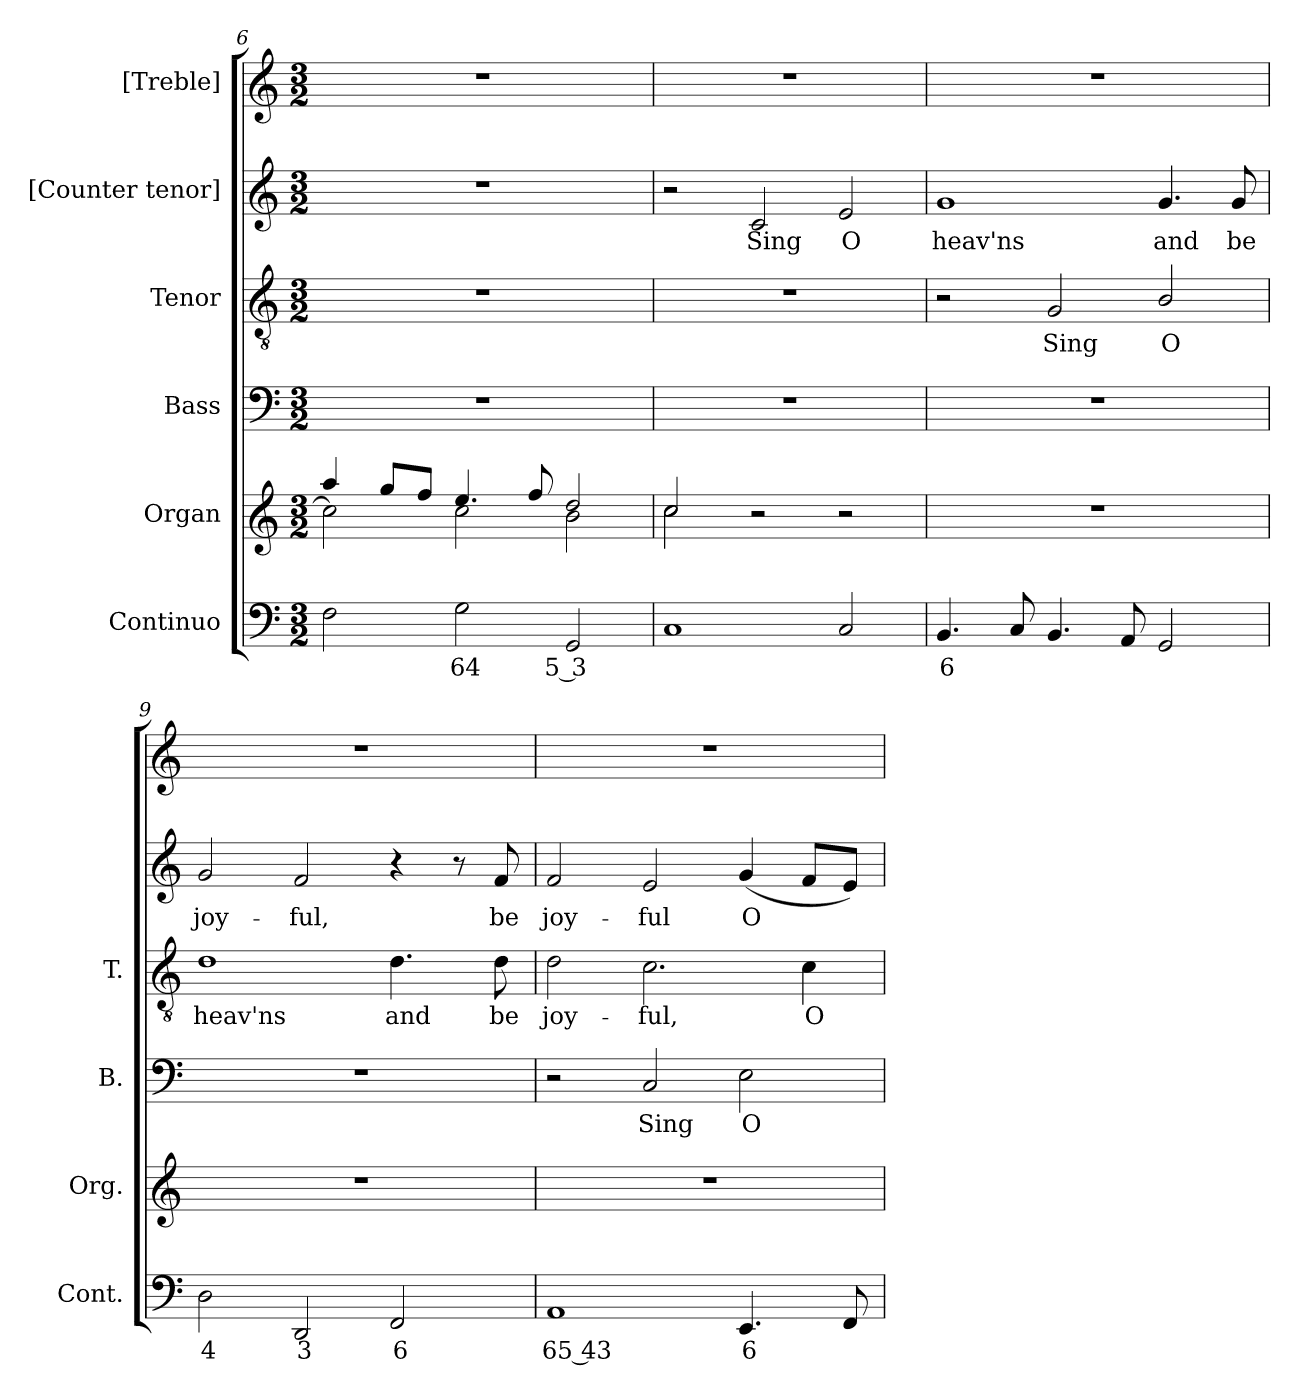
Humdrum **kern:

**kern	**text	**kern	**kern	**text	**kern	**text	**kern	**text	**kern
*part6	*part6	*part5	*part4	*part4	*part3	*part3	*part2	*part2	*part1
*staff6	*staff6	*staff5	*staff4	*staff4	*staff3	*staff3	*staff2	*staff2	*staff1
*I"Continuo	*	*I"Organ	*I"Bass	*	*I"Tenor	*	*I"[Counter tenor]	*	*I"[Treble]
*I'Cont.	*	*I'Org.	*I'B.	*	*I'T.	*	*	*	*
*clefF4	*	*clefG2	*clefF4	*	*clefGv2	*	*clefG2	*	*clefG2
*	*	*	*	*	*ITrd7c12	*	*	*	*
*k[]	*	*k[]	*k[]	*	*k[]	*	*k[]	*	*k[]
*C:	*	*C:	*C:	*	*C:	*	*C:	*	*C:
*M3/2	*	*M3/2	*M3/2	*	*M3/2	*	*M3/2	*	*M3/2
=6	=6	=6	=6	=6	=6	=6	=6	=6	=6
*	*	*^	*	*	*	*	*	*	*
!	!	!	!	!LO:N:vis=1	!	!LO:N:vis=1	!	!LO:N:vis=1	!	!LO:N:vis=1
2Fi\	.	4aai/	2cci\]	1.r	.	1.r	.	1.r	.	1.r
.	.	8ggi/L	.	.	.	.	.	.	.	.
.	.	8ffi/J	.	.	.	.	.	.	.	.
!	!LO:LY:b:color=#000000	!	!	!	!	!	!	!	!	!
2Gi\	64	4.eei/	2cci\	.	.	.	.	.	.	.
.	.	8ffi/	.	.	.	.	.	.	.	.
!	!LO:LY:b:color=#000000	!	!	!	!	!	!	!	!	!
2GGi/	5 3	2ddi/	2bi\	.	.	.	.	.	.	.
!!LO:LB:g=z
=7	=7	=7	=7	=7	=7	=7	=7	=7	=7	=7
!	!	!	!	!LO:N:vis=1	!	!LO:N:vis=1	!	!	!	!LO:N:vis=1
1Ci	.	2cci/	2cci\	1.r	.	1.r	.	2r	.	1.r
!	!	!	!	!	!	!	!	!	!LO:LY:b:color=#000000	!
.	.	2r	2ryy	.	.	.	.	2ci/	Sing	.
!	!	!	!	!	!	!	!	!	!LO:LY:b:color=#000000	!
2Ci/	.	2r	2ryy	.	.	.	.	2ei/	O	.
*	*	*v	*v	*	*	*	*	*	*	*
=8	=8	=8	=8	=8	=8	=8	=8	=8	=8
*	*	*^	*	*	*	*	*	*	*
!	!LO:LY:b:color=#000000	!LO:N:vis=1	!	!LO:N:vis=1	!	!	!	!	!	!
*	*	*v	*v	*	*	*	*	*	*	*
*	*	*^	*	*	*	*	*	*	*
!	!	!	!	!	!	!	!	!	!LO:LY:b:color=#000000	!LO:N:vis=1
*	*	*v	*v	*	*	*	*	*	*	*
4.BBi/	6	1.r	1.r	.	2r	.	1gi	heav'ns	1.r
8Ci/	.	.	.	.	.	.	.	.	.
!	!	!	!	!	!	!LO:LY:b:color=#000000	!	!	!
4.BBi/	.	.	.	.	2GGi/	Sing	.	.	.
8AAi/	.	.	.	.	.	.	.	.	.
!	!	!	!	!	!	!LO:LY:b:color=#000000	!	!	!
!	!	!	!	!	!	!	!	!LO:LY:b:color=#000000	!
2GGi/	.	.	.	.	2BBi/	O	4.gi/	and	.
!	!	!	!	!	!	!	!	!LO:LY:b:color=#000000	!
.	.	.	.	.	.	.	8gi/	be	.
=9	=9	=9	=9	=9	=9	=9	=9	=9	=9
!	!LO:LY:b:color=#000000	!LO:N:vis=1	!LO:N:vis=1	!	!	!	!	!	!
!	!	!	!	!	!	!LO:LY:b:color=#000000	!	!	!
!	!	!	!	!	!	!	!	!LO:LY:b:color=#000000	!LO:N:vis=1
2Di\	4	1.r	1.r	.	1Di	heav'ns	2gi/	joy-	1.r
!	!LO:LY:b:color=#000000	!	!	!	!	!	!	!	!
!	!	!	!	!	!	!	!	!LO:LY:b:color=#000000	!
2DDi/	3	.	.	.	.	.	2fi/	-ful,	.
!	!LO:LY:b:color=#000000	!	!	!	!	!	!	!	!
!	!	!	!	!	!	!LO:LY:b:color=#000000	!	!	!
2FFi/	6	.	.	.	4.Di\	and	4r	.	.
.	.	.	.	.	.	.	8r	.	.
!	!	!	!	!	!	!LO:LY:b:color=#000000	!	!	!
!	!	!	!	!	!	!	!	!LO:LY:b:color=#000000	!
.	.	.	.	.	8Di\	be	8fi/	be	.
=10	=10	=10	=10	=10	=10	=10	=10	=10	=10
!	!LO:LY:b:color=#000000	!LO:N:vis=1	!	!	!	!	!	!	!
!	!	!	!	!	!	!LO:LY:b:color=#000000	!	!	!
!	!	!	!	!	!	!	!	!LO:LY:b:color=#000000	!LO:N:vis=1
1AAi	65 43	1.r	2r	.	2Di\	joy-	2fi/	joy-	1.r
!	!	!	!	!LO:LY:b:color=#000000	!	!	!	!	!
!	!	!	!	!	!	!LO:LY:b:color=#000000	!	!	!
!	!	!	!	!	!	!	!	!LO:LY:b:color=#000000	!
.	.	.	2Ci/	Sing	2.Ci\	-ful,	2ei/	-ful	.
!	!LO:LY:b:color=#000000	!	!	!	!	!	!	!	!
!	!	!	!	!LO:LY:b:color=#000000	!	!	!	!	!
!	!	!	!	!	!	!	!	!LO:LY:b:color=#000000	!
4.EEi/	6	.	2Ei\	O	.	.	(4gi/	O	.
!	!	!	!	!	!	!LO:LY:b:color=#000000	!	!	!
.	.	.	.	.	4Ci\	O	8fi/L	.	.
8FFi/	.	.	.	.	.	.	8ei/J)	.	.
=	=	=	=	=	=	=	=	=	=
*-	*-	*-	*-	*-	*-	*-	*-	*-	*-
